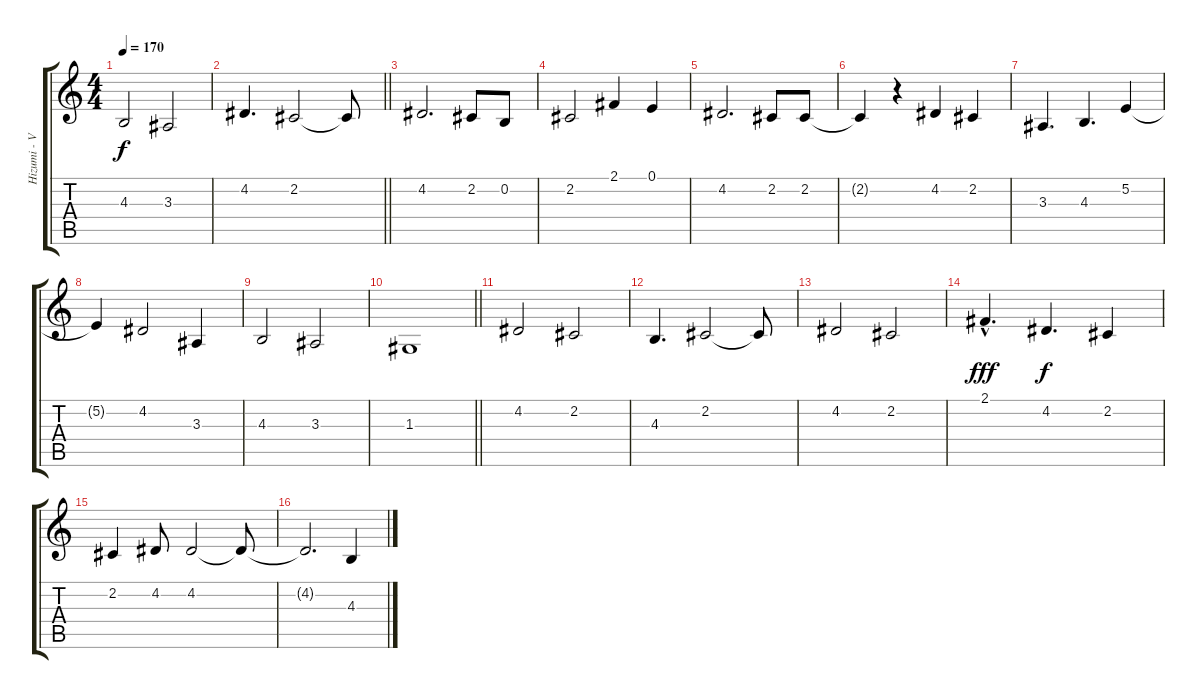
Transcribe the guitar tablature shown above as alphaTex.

\track ("Hizumi - Vocals" "Hizumi - V") {instrument lead6voice}
\staff {score tabs}
\tuning (E4 B3 G3 D3 A2 E2) {hide}
\ts (4 4)
\tempo 170
\clef g2
\ks c
4.3.2{dy f} 3.3.2 |
\barLineRight lightlight
4.2.4{d} 2.2.2 2.2{t}.8 |
\section ("" "")
4.2.2{d} 2.2.8 0.2.8 |
2.2.2 2.1.4 0.1.4 |
4.2.2{d} 2.2.8 2.2.8 |
2.2{t}.4 r.4 4.2.4 2.2.4 |
3.3.4{d} 4.3.4{d} 5.2.4 |
5.2{t}.4 4.2.2 3.3.4 |
4.3.2 3.3.2 |
\barLineRight lightlight
1.3.1 |
\section ("" "")
4.2.2 2.2.2 |
4.3.4{d} 2.2.2 2.2{t}.8 |
4.2.2 2.2.2 |
2.1{hac}.4{d dy fff} 4.2.4{d dy f} 2.2.4 |
2.2.4 4.2.8 4.2.2 4.2{t}.8 |
4.2{t}.2{d} 4.3.4
